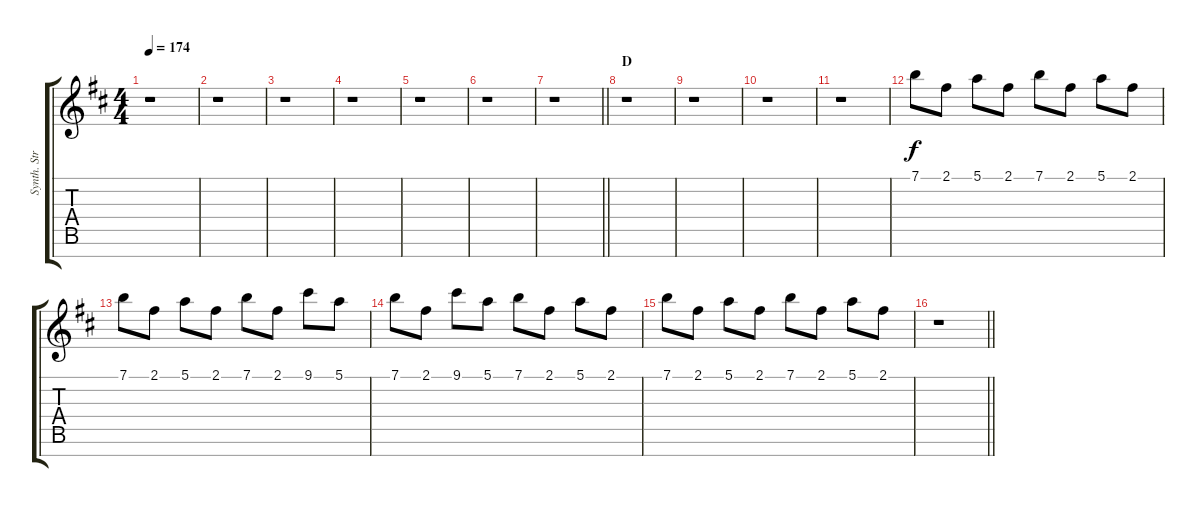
\track ("Synth. Strings" "Synth. Str") {instrument stringensemble1}
\staff {score tabs}
\tuning (E5 B4 G4 D4 A3 E3 B2) {hide}
\ts (4 4)
\tempo 174
\clef g2
\ks bminor
r.1{dy f} |
r.1 |
r.1 |
r.1 |
r.1 |
r.1 |
\barLineRight lightlight
r.1 |
\section ("" "D")
r.1 |
r.1 |
r.1 |
r.1 |
7.1.8 2.1.8 5.1.8 2.1.8 7.1.8 2.1.8 5.1.8 2.1.8 |
7.1.8 2.1.8 5.1.8 2.1.8 7.1.8 2.1.8 9.1.8 5.1.8 |
7.1.8 2.1.8 9.1.8 5.1.8 7.1.8 2.1.8 5.1.8 2.1.8 |
7.1.8 2.1.8 5.1.8 2.1.8 7.1.8 2.1.8 5.1.8 2.1.8 |
\barLineRight lightlight
r.1
